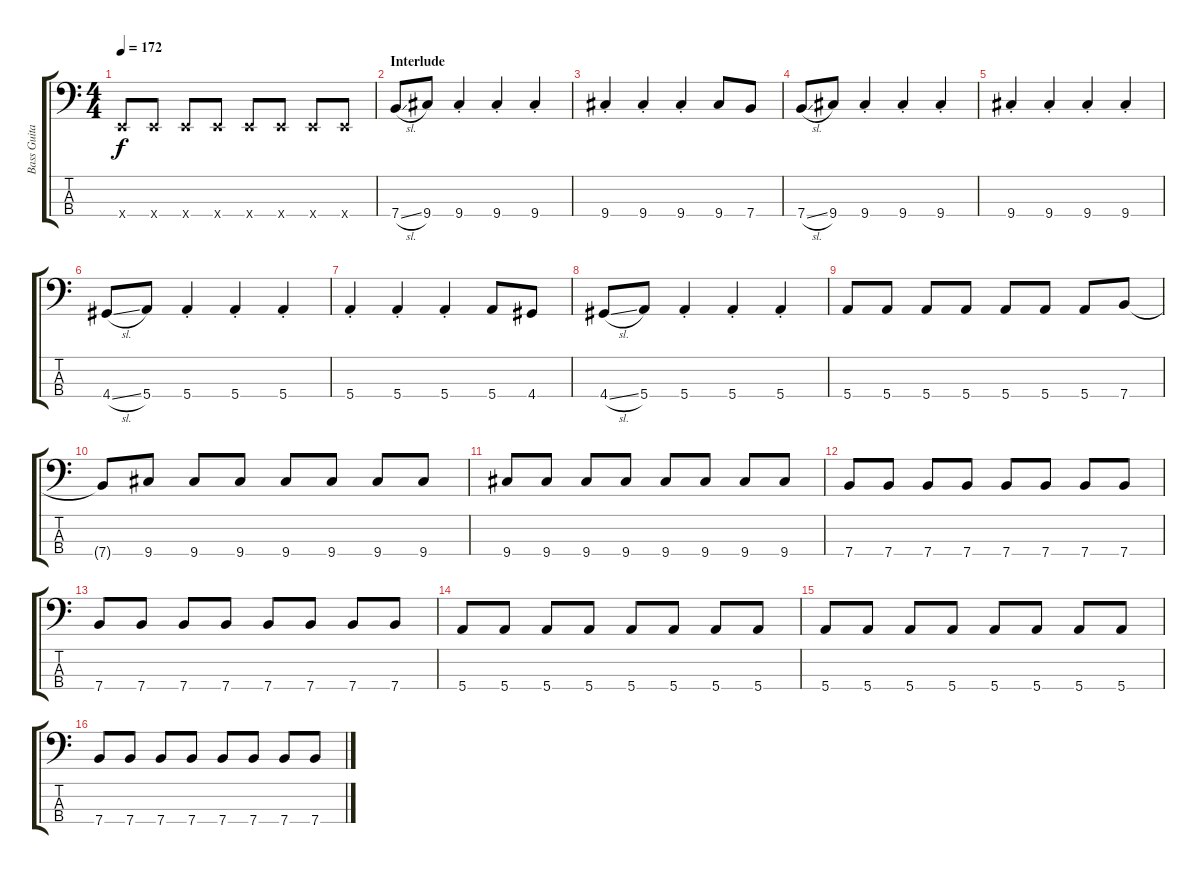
\track ("Bass Guitar" "Bass Guita") {instrument electricbasspick}
\staff {score tabs}
\tuning (G2 D2 A1 E1) {hide}
\ts (4 4)
\tempo 172
\clef f4
\ks c
0.4{x}.8{dy f} 0.4{x}.8 0.4{x}.8 0.4{x}.8 0.4{x}.8 0.4{x}.8 0.4{x}.8 0.4{x}.8 |
\section ("" "Interlude")
7.4{sl}.8 9.4.8 9.4{st}.4 9.4{st}.4 9.4{st}.4 |
9.4{st}.4 9.4{st}.4 9.4{st}.4 9.4.8 7.4.8 |
7.4{sl}.8 9.4.8 9.4{st}.4 9.4{st}.4 9.4{st}.4 |
9.4{st}.4 9.4{st}.4 9.4{st}.4 9.4{st}.4 |
4.4{sl}.8 5.4.8 5.4{st}.4 5.4{st}.4 5.4{st}.4 |
5.4{st}.4 5.4{st}.4 5.4{st}.4 5.4.8 4.4.8 |
4.4{sl}.8 5.4.8 5.4{st}.4 5.4{st}.4 5.4{st}.4 |
5.4.8 5.4.8 5.4.8 5.4.8 5.4.8 5.4.8 5.4.8 7.4.8 |
7.4{t}.8 9.4.8 9.4.8 9.4.8 9.4.8 9.4.8 9.4.8 9.4.8 |
9.4.8 9.4.8 9.4.8 9.4.8 9.4.8 9.4.8 9.4.8 9.4.8 |
7.4.8 7.4.8 7.4.8 7.4.8 7.4.8 7.4.8 7.4.8 7.4.8 |
7.4.8 7.4.8 7.4.8 7.4.8 7.4.8 7.4.8 7.4.8 7.4.8 |
5.4.8 5.4.8 5.4.8 5.4.8 5.4.8 5.4.8 5.4.8 5.4.8 |
5.4.8 5.4.8 5.4.8 5.4.8 5.4.8 5.4.8 5.4.8 5.4.8 |
7.4.8 7.4.8 7.4.8 7.4.8 7.4.8 7.4.8 7.4.8 7.4.8
